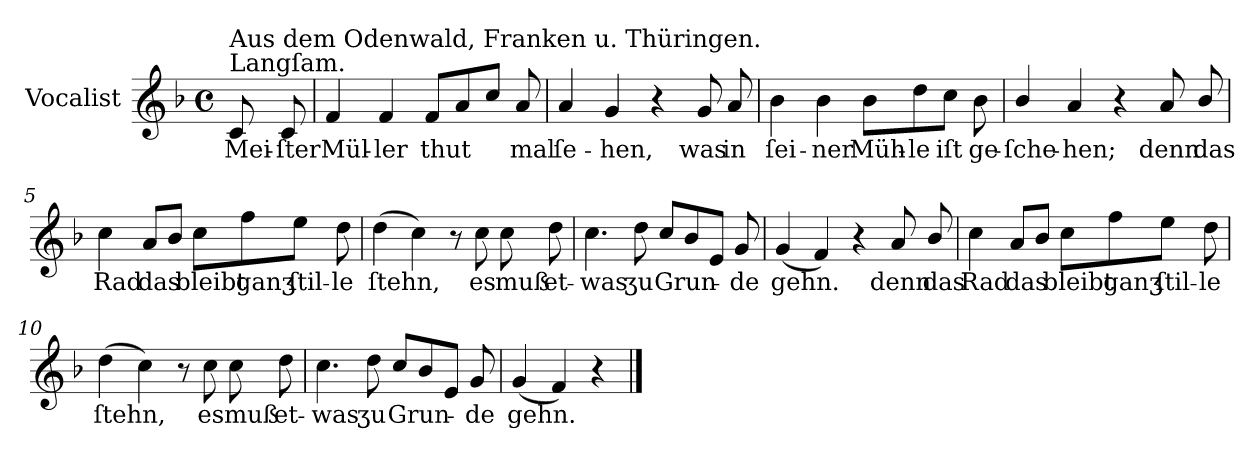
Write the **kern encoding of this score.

**kern	**text
*part1	*part1
*staff1	*staff1
*I"Vocalist	*
*k[b-]	*
*F:	*
*M4/4	*
*met(c)	*
=	=
!LO:TX:a:t=Langſam.	!
!LO:TX:a:t=Aus dem Odenwald, Franken u. Thüringen.	!
8c	Mei-
8c	-ſter
=1	=1
4f	Mül-
4f	-ler
8f/L	thut
8a	.
8ccJ	.
8a	mal
=2	=2
4a	ſe-
4g	-hen,
4r	.
8g	was
8a	in
=3	=3
4b-	ſei-
4b-	-ner
8b-L	Müh-
8dd	-le
8ccJ	iſt
8b-	ge-
=4	=4
4b-/	-ſche-
4a	-hen;
4r	.
8a	denn
8b-/	das
=5	=5
4cc	Rad
8aL	das
8b-J	.
8ccL	bleibt
8ff	ganʒ
8eeJ	ſtil-
8dd	-le
=6	=6
(4dd	ſtehn,
4cc)	.
8r	.
8cc	es
8cc	muß
8dd	et-
=7	=7
4.cc	-was
8dd	ʒu
8ccL	Grun-
8b-	.
8eJ	.
8g	-de
=8	=8
(4g	gehn.
4f)	.
4r	.
8a	denn
8b-/	das
=9	=9
4cc	Rad
8aL	das
8b-J	.
8ccL	bleibt
8ff	ganʒ
8eeJ	ſtil-
8dd	-le
=10	=10
(4dd	ſtehn,
4cc)	.
8r	.
8cc	es
8cc	muß
8dd	et-
=11	=11
4.cc	-was
8dd	ʒu
8ccL	Grun-
8b-	.
8eJ	.
8g	-de
=12	=12
(4g	gehn.
4f)	.
4r	.
==	==
*-	*-
